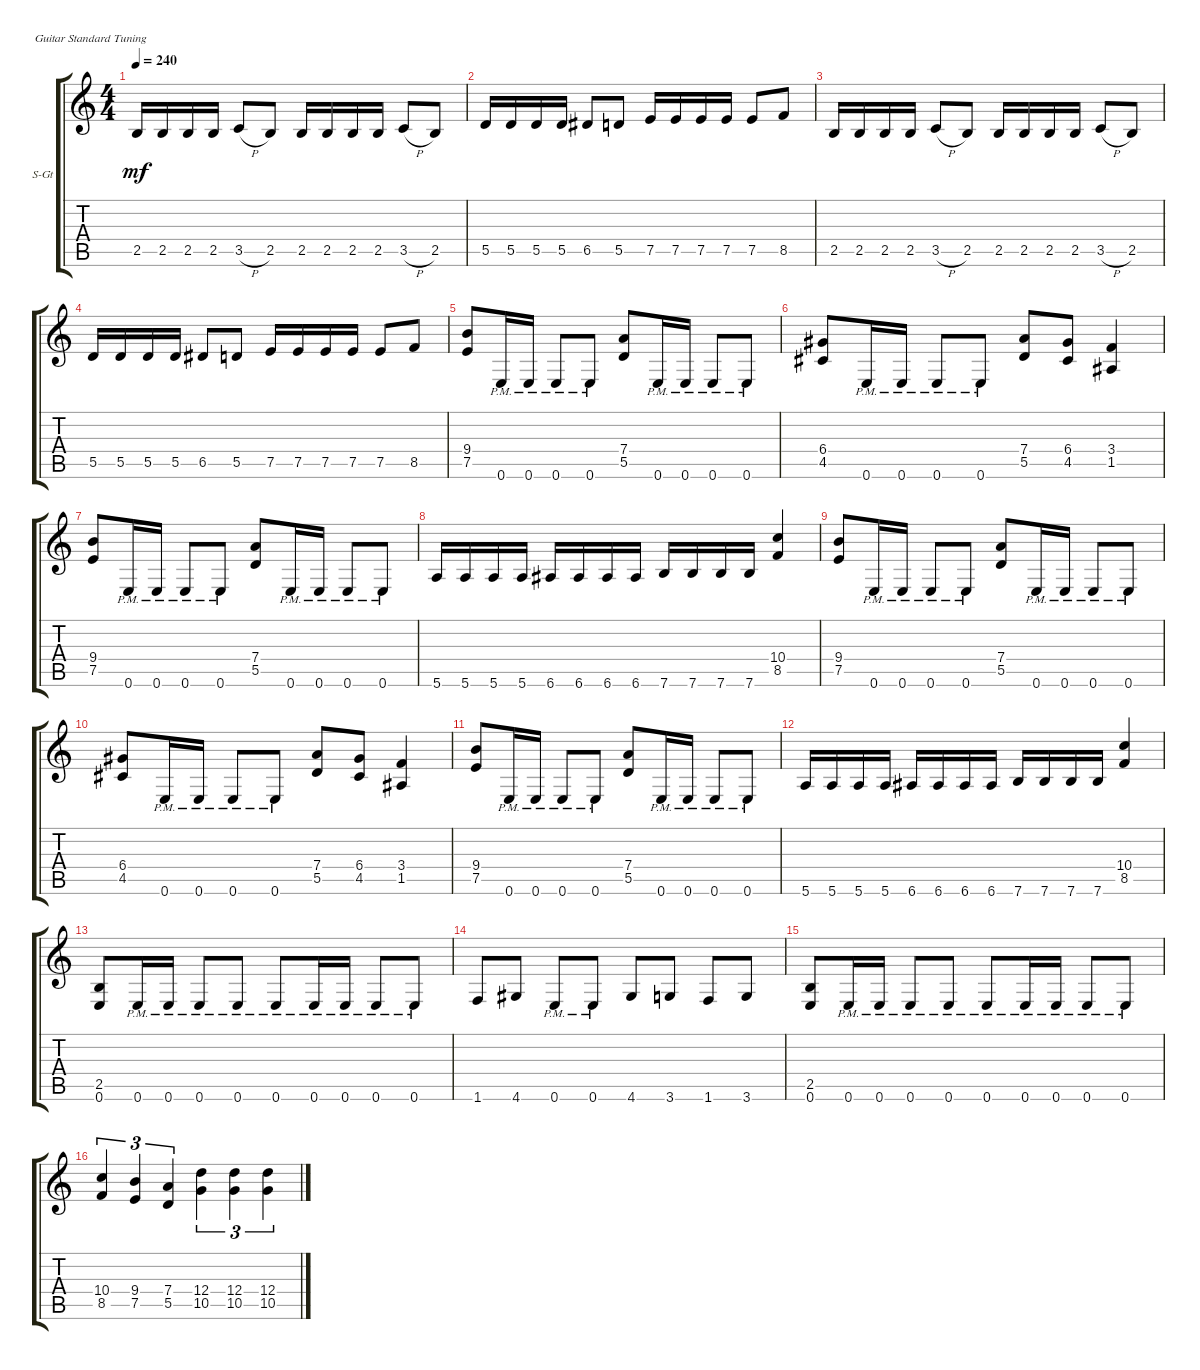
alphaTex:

\defaultSystemsLayout 4
\bracketExtendMode groupsimilarinstruments
\firstSystemTrackNameOrientation horizontal
\otherSystemsTrackNameOrientation horizontal
\track ("Steel Guitar" "S-Gt") {instrument acousticguitarsteel}
\staff {score tabs}
\tuning (E4 B3 G3 D3 A2 E2)
\ts (4 4)
\tempo 240
\clef g2
\ks c
2.5.16{dy mf} 2.5.16 2.5.16 2.5.16 3.5{h}.8 2.5.8 2.5.16 2.5.16 2.5.16 2.5.16 3.5{h}.8 2.5.8 |
5.5.16 5.5.16 5.5.16 5.5.16 6.5.8 5.5.8 7.5.16 7.5.16 7.5.16 7.5.16 7.5.8 8.5.8 |
2.5.16 2.5.16 2.5.16 2.5.16 3.5{h}.8 2.5.8 2.5.16 2.5.16 2.5.16 2.5.16 3.5{h}.8 2.5.8 |
5.5.16 5.5.16 5.5.16 5.5.16 6.5.8 5.5.8 7.5.16 7.5.16 7.5.16 7.5.16 7.5.8 8.5.8 |
(7.5 9.4).8 0.6{pm}.16 0.6{pm}.16 0.6{pm}.8 0.6{pm}.8 (5.5 7.4).8 0.6{pm}.16 0.6{pm}.16 0.6{pm}.8 0.6{pm}.8 |
(4.5 6.4).8 0.6{pm}.16 0.6{pm}.16 0.6{pm}.8 0.6{pm}.8 (5.5 7.4).8 (4.5 6.4).8 (1.5 3.4).4 |
(7.5 9.4).8 0.6{pm}.16 0.6{pm}.16 0.6{pm}.8 0.6{pm}.8 (5.5 7.4).8 0.6{pm}.16 0.6{pm}.16 0.6{pm}.8 0.6{pm}.8 |
5.6.16 5.6.16 5.6.16 5.6.16 6.6.16 6.6.16 6.6.16 6.6.16 7.6.16 7.6.16 7.6.16 7.6.16 (8.5 10.4).4 |
(7.5 9.4).8 0.6{pm}.16 0.6{pm}.16 0.6{pm}.8 0.6{pm}.8 (5.5 7.4).8 0.6{pm}.16 0.6{pm}.16 0.6{pm}.8 0.6{pm}.8 |
(4.5 6.4).8 0.6{pm}.16 0.6{pm}.16 0.6{pm}.8 0.6{pm}.8 (5.5 7.4).8 (4.5 6.4).8 (1.5 3.4).4 |
(7.5 9.4).8 0.6{pm}.16 0.6{pm}.16 0.6{pm}.8 0.6{pm}.8 (5.5 7.4).8 0.6{pm}.16 0.6{pm}.16 0.6{pm}.8 0.6{pm}.8 |
5.6.16 5.6.16 5.6.16 5.6.16 6.6.16 6.6.16 6.6.16 6.6.16 7.6.16 7.6.16 7.6.16 7.6.16 (8.5 10.4).4 |
(0.6 2.5).8 0.6{pm}.16 0.6{pm}.16 0.6{pm}.8 0.6{pm}.8 0.6{pm}.8 0.6{pm}.16 0.6{pm}.16 0.6{pm}.8 0.6{pm}.8 |
1.6.8 4.6.8 0.6{pm}.8 0.6{pm}.8 4.6.8 3.6.8 1.6.8 3.6.8 |
(0.6 2.5).8 0.6{pm}.16 0.6{pm}.16 0.6{pm}.8 0.6{pm}.8 0.6{pm}.8 0.6{pm}.16 0.6{pm}.16 0.6{pm}.8 0.6{pm}.8 |
(8.5 10.4).4{tu (3 2)} (7.5 9.4).4{tu (3 2)} (5.5 7.4).4{tu (3 2)} (10.5 12.4).4{tu (3 2)} (10.5 12.4).4{tu (3 2)} (10.5 12.4).4{tu (3 2)}
